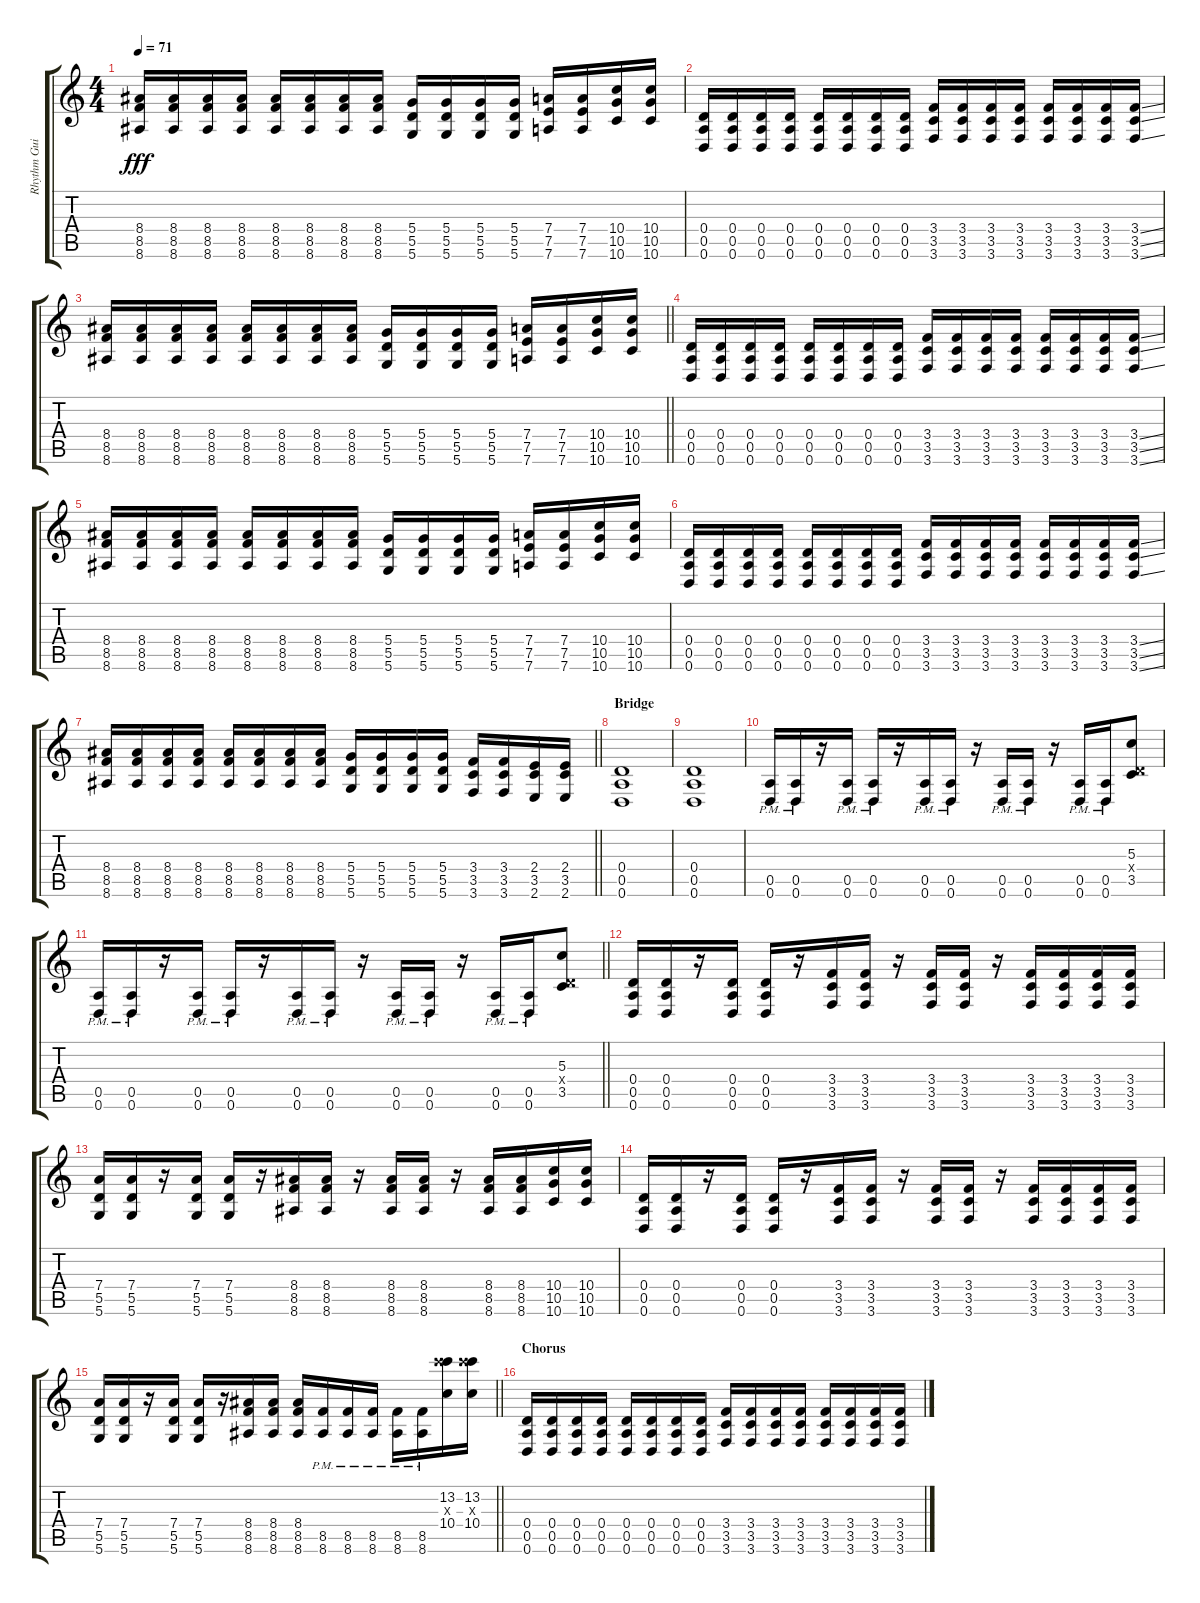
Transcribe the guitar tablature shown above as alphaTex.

\track ("Rhythm Guitar" "Rhythm Gui") {instrument distortionguitar}
\staff {score tabs}
\tuning (E4 B3 G3 D3 A2 D2) {hide}
\ts (4 4)
\tempo 71
\clef g2
\ks c
(8.4 8.5 8.6).16{dy fff} (8.4 8.5 8.6).16 (8.4 8.5 8.6).16 (8.4 8.5 8.6).16 (8.4 8.5 8.6).16 (8.4 8.5 8.6).16 (8.4 8.5 8.6).16 (8.4 8.5 8.6).16 (5.4 5.5 5.6).16 (5.4 5.5 5.6).16 (5.4 5.5 5.6).16 (5.4 5.5 5.6).16 (7.4 7.5 7.6).16 (7.4 7.5 7.6).16 (10.4 10.5 10.6).16 (10.4 10.5 10.6).16 |
(0.4 0.5 0.6).16 (0.4 0.5 0.6).16 (0.4 0.5 0.6).16 (0.4 0.5 0.6).16 (0.4 0.5 0.6).16 (0.4 0.5 0.6).16 (0.4 0.5 0.6).16 (0.4 0.5 0.6).16 (3.4 3.5 3.6).16 (3.4 3.5 3.6).16 (3.4 3.5 3.6).16 (3.4 3.5 3.6).16 (3.4 3.5 3.6).16 (3.4 3.5 3.6).16 (3.4 3.5 3.6).16 (3.4{ss} 3.5{ss} 3.6{ss}).16 |
\barLineRight lightlight
(8.4 8.5 8.6).16 (8.4 8.5 8.6).16 (8.4 8.5 8.6).16 (8.4 8.5 8.6).16 (8.4 8.5 8.6).16 (8.4 8.5 8.6).16 (8.4 8.5 8.6).16 (8.4 8.5 8.6).16 (5.4 5.5 5.6).16 (5.4 5.5 5.6).16 (5.4 5.5 5.6).16 (5.4 5.5 5.6).16 (7.4 7.5 7.6).16 (7.4 7.5 7.6).16 (10.4 10.5 10.6).16 (10.4 10.5 10.6).16 |
(0.4 0.5 0.6).16 (0.4 0.5 0.6).16 (0.4 0.5 0.6).16 (0.4 0.5 0.6).16 (0.4 0.5 0.6).16 (0.4 0.5 0.6).16 (0.4 0.5 0.6).16 (0.4 0.5 0.6).16 (3.4 3.5 3.6).16 (3.4 3.5 3.6).16 (3.4 3.5 3.6).16 (3.4 3.5 3.6).16 (3.4 3.5 3.6).16 (3.4 3.5 3.6).16 (3.4 3.5 3.6).16 (3.4{ss} 3.5{ss} 3.6{ss}).16 |
(8.4 8.5 8.6).16 (8.4 8.5 8.6).16 (8.4 8.5 8.6).16 (8.4 8.5 8.6).16 (8.4 8.5 8.6).16 (8.4 8.5 8.6).16 (8.4 8.5 8.6).16 (8.4 8.5 8.6).16 (5.4 5.5 5.6).16 (5.4 5.5 5.6).16 (5.4 5.5 5.6).16 (5.4 5.5 5.6).16 (7.4 7.5 7.6).16 (7.4 7.5 7.6).16 (10.4 10.5 10.6).16 (10.4 10.5 10.6).16 |
(0.4 0.5 0.6).16 (0.4 0.5 0.6).16 (0.4 0.5 0.6).16 (0.4 0.5 0.6).16 (0.4 0.5 0.6).16 (0.4 0.5 0.6).16 (0.4 0.5 0.6).16 (0.4 0.5 0.6).16 (3.4 3.5 3.6).16 (3.4 3.5 3.6).16 (3.4 3.5 3.6).16 (3.4 3.5 3.6).16 (3.4 3.5 3.6).16 (3.4 3.5 3.6).16 (3.4 3.5 3.6).16 (3.4{ss} 3.5{ss} 3.6{ss}).16 |
\barLineRight lightlight
(8.4 8.5 8.6).16 (8.4 8.5 8.6).16 (8.4 8.5 8.6).16 (8.4 8.5 8.6).16 (8.4 8.5 8.6).16 (8.4 8.5 8.6).16 (8.4 8.5 8.6).16 (8.4 8.5 8.6).16 (5.4 5.5 5.6).16 (5.4 5.5 5.6).16 (5.4 5.5 5.6).16 (5.4 5.5 5.6).16 (3.4 3.5 3.6).16 (3.4 3.5 3.6).16 (2.4 3.5 2.6).16 (2.4 3.5 2.6).16 |
\section ("" "Bridge")
(0.4 0.5 0.6).1 |
(0.4 0.5 0.6).1 |
(0.5{pm} 0.6{pm}).16 (0.5{pm} 0.6{pm}).16 r.16 (0.5{pm} 0.6{pm}).16 (0.5{pm} 0.6{pm}).16 r.16 (0.5{pm} 0.6{pm}).16 (0.5{pm} 0.6{pm}).16 r.16 (0.5{pm} 0.6{pm}).16 (0.5{pm} 0.6{pm}).16 r.16 (0.5{pm} 0.6{pm}).16 (0.5{pm} 0.6{pm}).16 (5.3 0.4{x} 3.5).8 |
\barLineRight lightlight
(0.5{pm} 0.6{pm}).16 (0.5{pm} 0.6{pm}).16 r.16 (0.5{pm} 0.6{pm}).16 (0.5{pm} 0.6{pm}).16 r.16 (0.5{pm} 0.6{pm}).16 (0.5{pm} 0.6{pm}).16 r.16 (0.5{pm} 0.6{pm}).16 (0.5{pm} 0.6{pm}).16 r.16 (0.5{pm} 0.6{pm}).16 (0.5{pm} 0.6{pm}).16 (5.3 0.4{x} 3.5).8 |
(0.4 0.5 0.6).16 (0.4 0.5 0.6).16 r.16 (0.4 0.5 0.6).16 (0.4 0.5 0.6).16 r.16 (3.4 3.5 3.6).16 (3.4 3.5 3.6).16 r.16 (3.4 3.5 3.6).16 (3.4 3.5 3.6).16 r.16 (3.4 3.5 3.6).16 (3.4 3.5 3.6).16 (3.4 3.5 3.6).16 (3.4 3.5 3.6).16 |
(7.4 5.5 5.6).16 (7.4 5.5 5.6).16 r.16 (7.4 5.5 5.6).16 (7.4 5.5 5.6).16 r.16 (8.4 8.5 8.6).16 (8.4 8.5 8.6).16 r.16 (8.4 8.5 8.6).16 (8.4 8.5 8.6).16 r.16 (8.4 8.5 8.6).16 (8.4 8.5 8.6).16 (10.4 10.5 10.6).16 (10.4 10.5 10.6).16 |
(0.4 0.5 0.6).16 (0.4 0.5 0.6).16 r.16 (0.4 0.5 0.6).16 (0.4 0.5 0.6).16 r.16 (3.4 3.5 3.6).16 (3.4 3.5 3.6).16 r.16 (3.4 3.5 3.6).16 (3.4 3.5 3.6).16 r.16 (3.4 3.5 3.6).16 (3.4 3.5 3.6).16 (3.4 3.5 3.6).16 (3.4 3.5 3.6).16 |
\barLineRight lightlight
(7.4 5.5 5.6).16 (7.4 5.5 5.6).16 r.16 (7.4 5.5 5.6).16 (7.4 5.5 5.6).16 r.16 (8.4 8.5 8.6).16 (8.4 8.5 8.6).16 (8.4 8.5 8.6).16 (8.5{pm} 8.6{pm}).16 (8.5{pm} 8.6{pm}).16 (8.5{pm} 8.6{pm}).16 (8.5{pm} 8.6{pm}).16 (8.5{pm} 8.6{pm}).16 (13.2 17.3{x} 10.4).16 (13.2 17.3{x} 10.4).16 |
\section ("" "Chorus")
(0.4 0.5 0.6).16 (0.4 0.5 0.6).16 (0.4 0.5 0.6).16 (0.4 0.5 0.6).16 (0.4 0.5 0.6).16 (0.4 0.5 0.6).16 (0.4 0.5 0.6).16 (0.4 0.5 0.6).16 (3.4 3.5 3.6).16 (3.4 3.5 3.6).16 (3.4 3.5 3.6).16 (3.4 3.5 3.6).16 (3.4 3.5 3.6).16 (3.4 3.5 3.6).16 (3.4 3.5 3.6).16 (3.4{ss} 3.5{ss} 3.6{ss}).16
